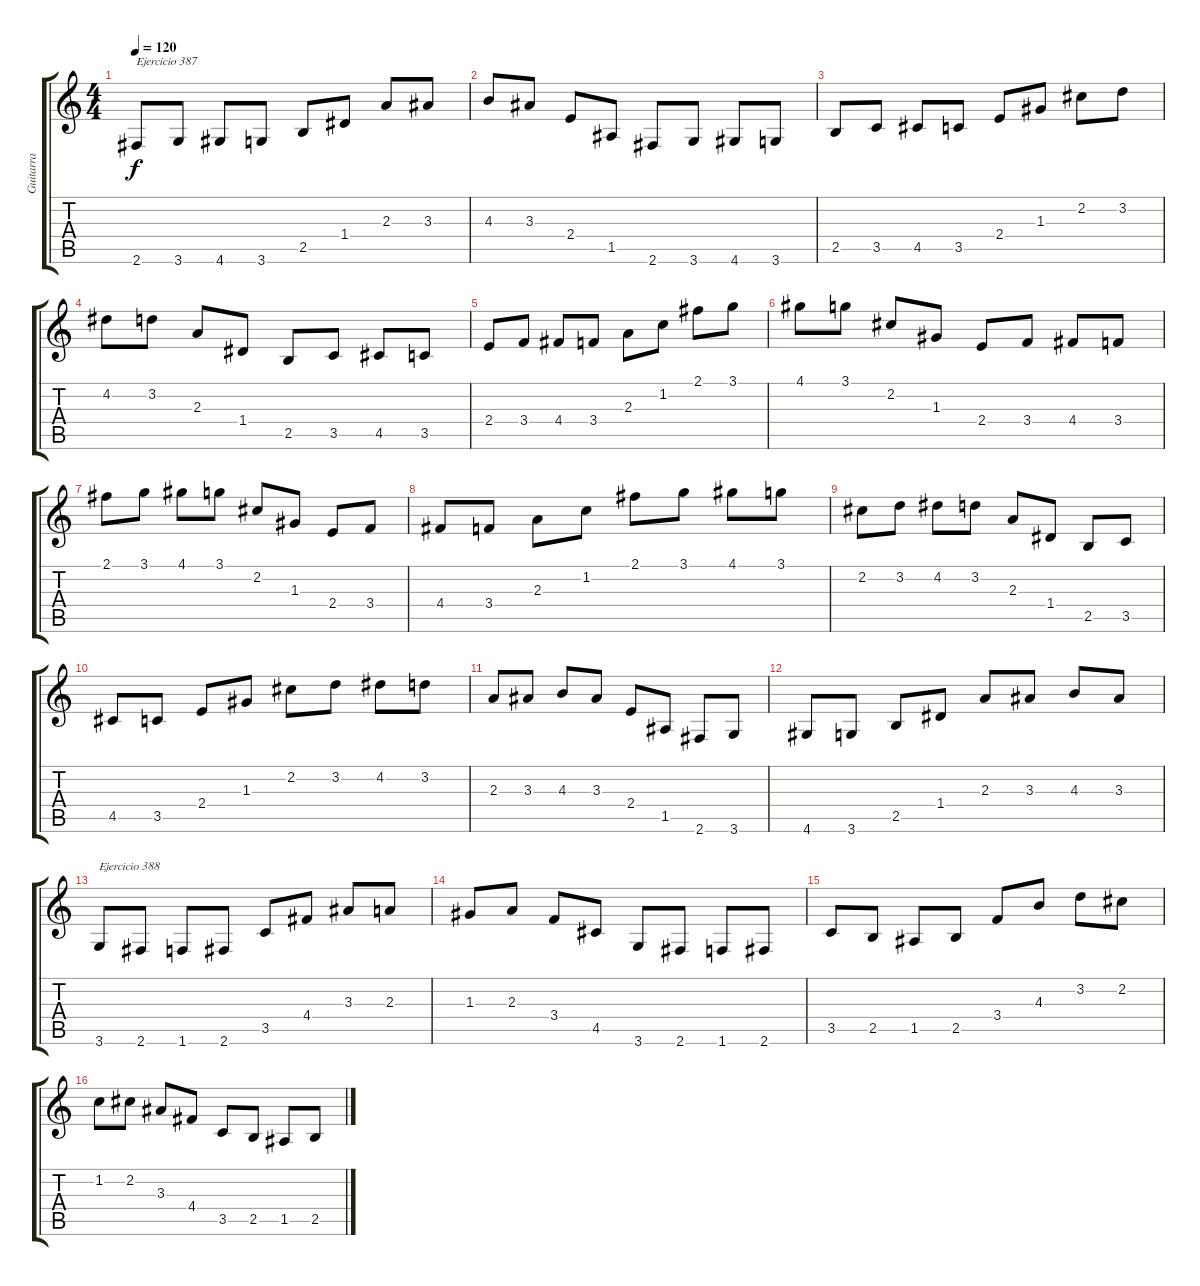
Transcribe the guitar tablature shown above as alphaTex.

\track ("Guitarra" "Guitarra") {instrument acousticguitarnylon}
\staff {score tabs}
\tuning (E4 B3 G3 D3 A2 E2) {hide}
\ts (4 4)
\tempo 120
\clef g2
\ks c
2.6.8{txt "Ejercicio 387" dy f} 3.6.8 4.6.8 3.6.8 2.5.8 1.4.8 2.3.8 3.3.8 |
4.3.8 3.3.8 2.4.8 1.5.8 2.6.8 3.6.8 4.6.8 3.6.8 |
2.5.8 3.5.8 4.5.8 3.5.8 2.4.8 1.3.8 2.2.8 3.2.8 |
4.2.8 3.2.8 2.3.8 1.4.8 2.5.8 3.5.8 4.5.8 3.5.8 |
2.4.8 3.4.8 4.4.8 3.4.8 2.3.8 1.2.8 2.1.8 3.1.8 |
4.1.8 3.1.8 2.2.8 1.3.8 2.4.8 3.4.8 4.4.8 3.4.8 |
2.1.8 3.1.8 4.1.8 3.1.8 2.2.8 1.3.8 2.4.8 3.4.8 |
4.4.8 3.4.8 2.3.8 1.2.8 2.1.8 3.1.8 4.1.8 3.1.8 |
2.2.8 3.2.8 4.2.8 3.2.8 2.3.8 1.4.8 2.5.8 3.5.8 |
4.5.8 3.5.8 2.4.8 1.3.8 2.2.8 3.2.8 4.2.8 3.2.8 |
2.3.8 3.3.8 4.3.8 3.3.8 2.4.8 1.5.8 2.6.8 3.6.8 |
4.6.8 3.6.8 2.5.8 1.4.8 2.3.8 3.3.8 4.3.8 3.3.8 |
3.6.8{txt "Ejercicio 388"} 2.6.8 1.6.8 2.6.8 3.5.8 4.4.8 3.3.8 2.3.8 |
1.3.8 2.3.8 3.4.8 4.5.8 3.6.8 2.6.8 1.6.8 2.6.8 |
3.5.8 2.5.8 1.5.8 2.5.8 3.4.8 4.3.8 3.2.8 2.2.8 |
1.2.8 2.2.8 3.3.8 4.4.8 3.5.8 2.5.8 1.5.8 2.5.8
